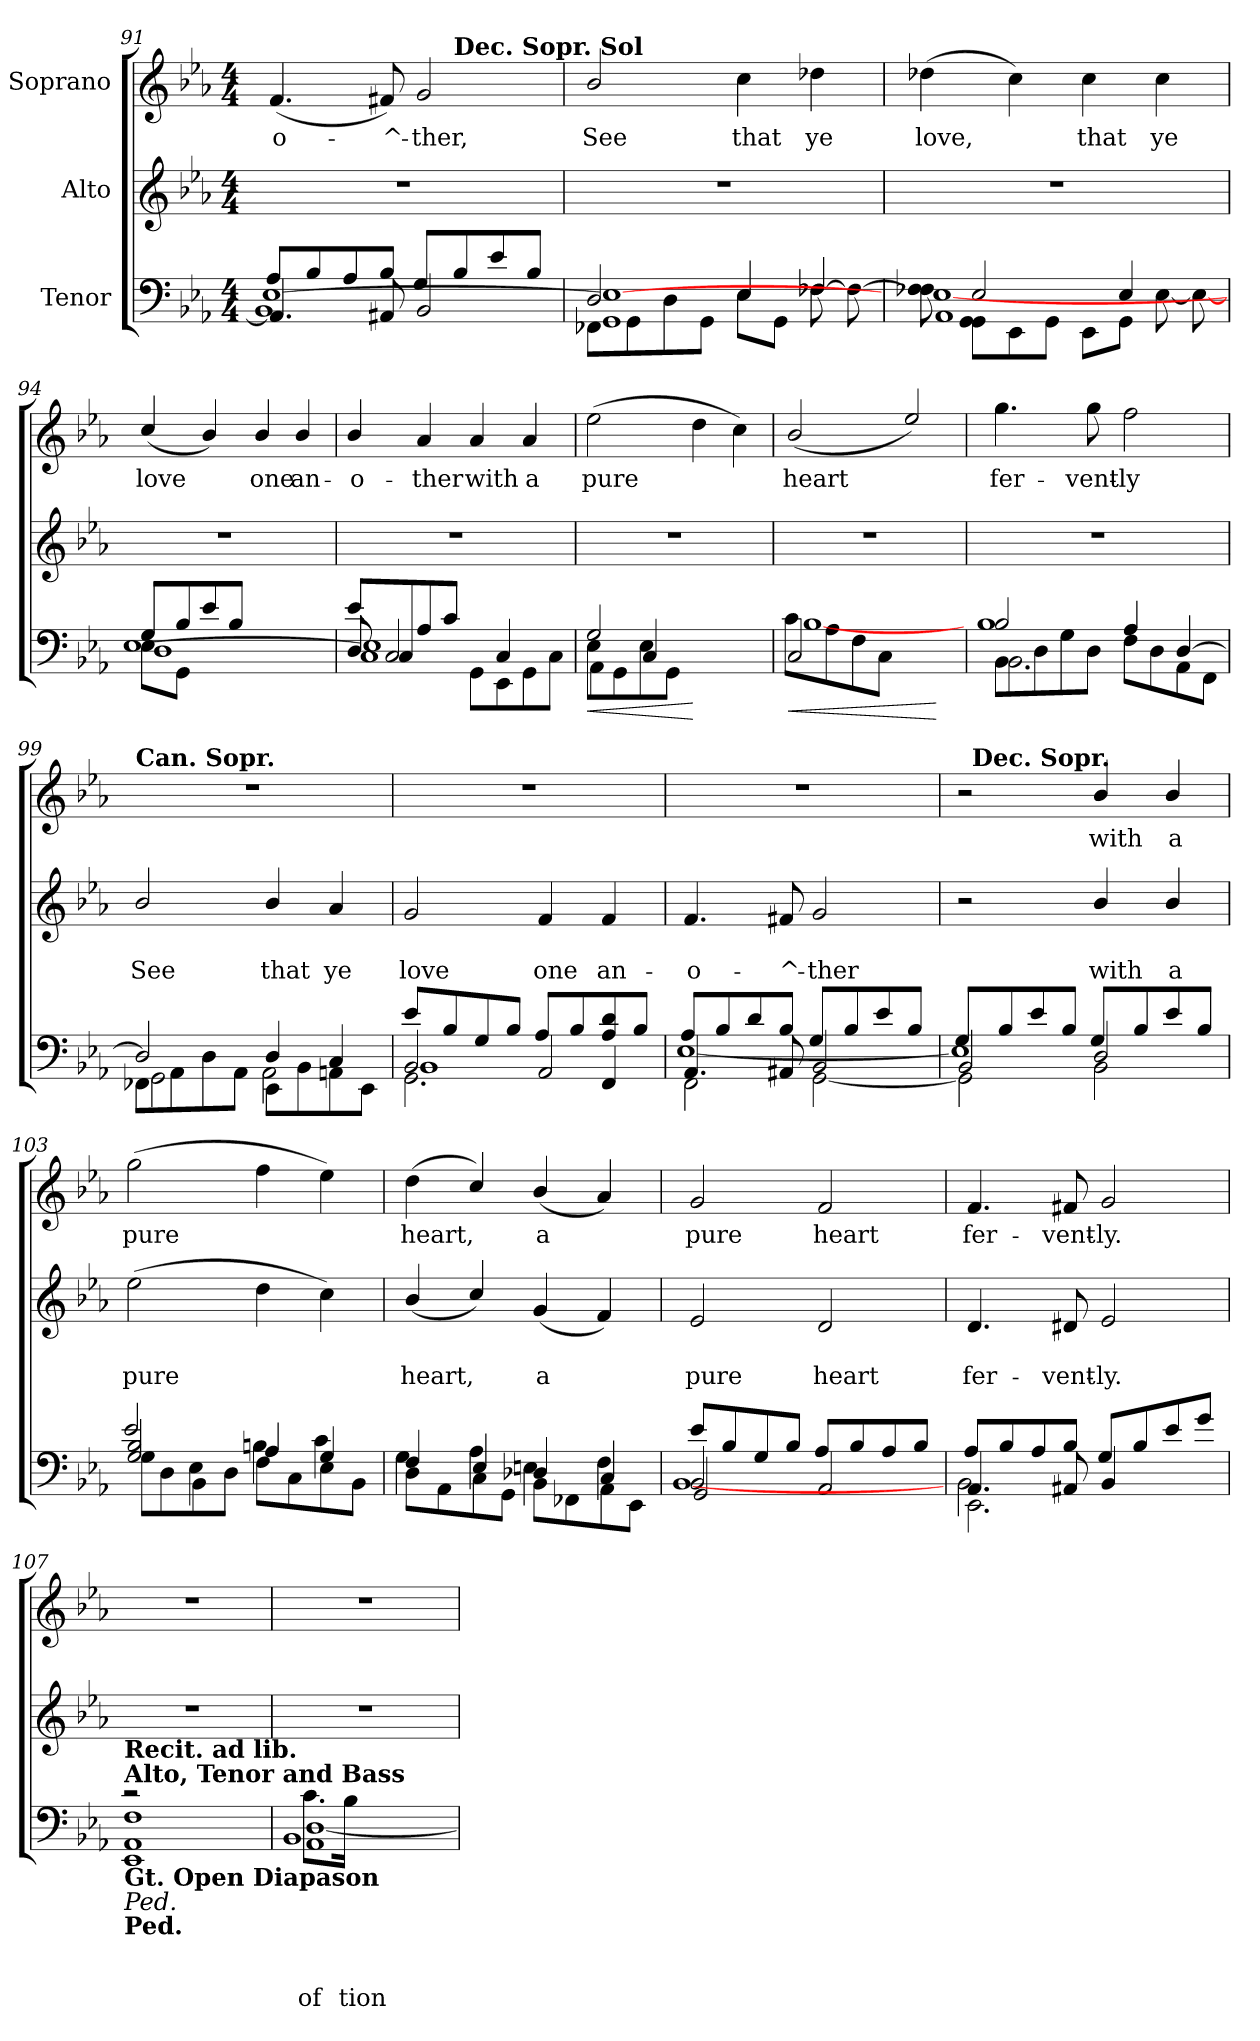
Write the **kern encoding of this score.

**kern	**text	**text	**text	**dynam	**kern	**text	**text	**kern	**text
*part3	*part3	*part3	*part3	*part3	*part2	*part2	*part2	*part1	*part1
*staff3	*staff3	*staff3	*staff3	*staff3	*staff2	*staff2	*staff2	*staff1	*staff1
*I"Tenor	*	*	*	*	*I"Alto	*	*	*I"Soprano	*
*clefF4	*	*	*	*	*clefG2	*	*	*clefG2	*
*k[b-e-a-]	*	*	*	*	*k[b-e-a-]	*	*	*k[b-e-a-]	*
*E-:	*	*	*	*	*E-:	*	*	*E-:	*
*M4/4	*	*	*	*	*M4/4	*	*	*M4/4	*
=91	=91	=91	=91	=91	=91	=91	=91	=91	=91
*^	*	*	*	*	*	*	*	*	*
*	*^	*	*	*	*	*	*	*	*	*
*	*	*^	*	*	*	*	*	*	*	*	*
!	!	!	!	!	!	!	!	!	!	!	!	!LO:LY:b
*	*	*	*	*	*	*	*	*	*	*	*^	*
4.AA-/]	8A-/L	[<1E-	1BB-	.	.	.	.	1r	.	.	(<4.f/	2ryy	-o-
.	8B-/	.	.	.	.	.	.	.	.	.	.	.	.
.	8A-/	.	.	.	.	.	.	.	.	.	.	.	.
!	!	!	!	!	!	!	!	!	!	!	!	!	!LO:LY:b
8AA#X/	8B-/J	.	.	.	.	.	.	.	.	.	8f#X/)	.	-^-
!	!	!	!	!	!	!	!	!	!	!	!	!	!LO:LY:b
2BB-/	8G/L	.	.	.	.	.	.	.	.	.	2g/	8ryy	-ther,
!	!	!	!	!	!	!	!	!	!	!	!	!LO:TX:a:B:t=Dec. Sopr. Sol	!
.	8B-/	.	.	.	.	.	.	.	.	.	.	4.ryy	.
.	8e-/	.	.	.	.	.	.	.	.	.	.	.	.
.	8B-/J	.	.	.	.	.	.	.	.	.	.	.	.
=92	=92	=92	=92	=92	=92	=92	=92	=92	=92	=92	=92	=92	=92
!	!	!	!	!	!	!	!	!	!	!	!	!	!LO:LY:b
*	*	*	*	*	*	*	*	*	*	*	*v	*v	*
2D/	8FF-X\L	1E-_	1GG	.	.	.	.	1r	.	.	2b-/	See
.	8GG\	.	.	.	.	.	.	.	.	.	.	.
.	8D\	.	.	.	.	.	.	.	.	.	.	.
.	8GG\J	.	.	.	.	.	.	.	.	.	.	.
!	!	!	!	!	!	!	!	!	!	!	!	!LO:LY:b
4E-/	8E-\L	.	.	.	.	.	.	.	.	.	4cc\	that
.	8GG\J	.	.	.	.	.	.	.	.	.	.	.
!	!	!	!	!	!	!	!	!	!	!	!	!LO:LY:b
[>8F-X\	4F-X/	.	.	.	.	.	.	.	.	.	4dd-X\	ye
8F-\_	.	.	.	.	.	.	.	.	.	.	.	.
=93	=93	=93	=93	=93	=93	=93	=93	=93	=93	=93	=93	=93
!	!	!	!	!	!	!	!	!	!	!	!	!LO:LY:b
8F-\] 8F-\	[<1E-	1AA-	8ryy	.	.	.	.	1r	.	.	(>4dd-X\	love,
2E-/	.	.	8GG\ 8GG\L	.	.	.	.	.	.	.	.	.
.	.	.	8EE-\	.	.	.	.	.	.	.	4cc\)	.
.	.	.	8GG\J	.	.	.	.	.	.	.	.	.
!	!	!	!	!	!	!	!	!	!	!	!	!LO:LY:b
.	.	.	8EE-\L	.	.	.	.	.	.	.	4cc\	that
4E-/	.	.	8GG\J	.	.	.	.	.	.	.	.	.
!	!	!	!	!	!	!	!	!	!	!	!	!LO:LY:b
.	.	.	[>8E-\	.	.	.	.	.	.	.	4cc\	ye
8ryy	.	.	8E-\_	.	.	.	.	.	.	.	.	.
!!LO:LB:g=z
=94	=94	=94	=94	=94	=94	=94	=94	=94	=94	=94	=94	=94
!	!	!	!	!	!	!	!	!	!	!	!	!LO:LY:b
8E-\L	8G/L	[<1E-	1D	.	.	.	.	1r	.	.	(<4cc/	love
8GG\J	8B-/	.	.	.	.	.	.	.	.	.	.	.
2.ryy	8e-/	.	.	.	.	.	.	.	.	.	4b-/)	.
.	8B-/J	.	.	.	.	.	.	.	.	.	.	.
!	!	!	!	!	!	!	!	!	!	!	!	!LO:LY:b
.	2ryy	.	.	.	.	.	.	.	.	.	4b-/	one
!	!	!	!	!	!	!	!	!	!	!	!	!LO:LY:b
.	.	.	.	.	.	.	.	.	.	.	4b-/	an-
=95	=95	=95	=95	=95	=95	=95	=95	=95	=95	=95	=95	=95
!	!	!	!	!	!	!	!	!	!	!	!	!LO:LY:b
8D/	8e-/L	1E-]	1C	.	.	.	.	1r	.	.	4b-/	-o-
2C/	8C/	.	.	.	.	.	.	.	.	.	.	.
!	!	!	!	!	!	!	!	!	!	!	!	!LO:LY:b
.	8A-/	.	.	.	.	.	.	.	.	.	4a-/	-ther
.	8c/J	.	.	.	.	.	.	.	.	.	.	.
!	!	!	!	!	!	!	!	!	!	!	!	!LO:LY:b
.	8GG\L	.	.	.	.	.	.	.	.	.	4a-/	with
4C/	8EE-\	.	.	.	.	.	.	.	.	.	.	.
!	!	!	!	!	!	!	!	!	!	!	!	!LO:LY:b
.	8GG\	.	.	.	.	.	.	.	.	.	4a-/	a
8ryy	8C\J	.	.	.	.	.	.	.	.	.	.	.
=96	=96	=96	=96	=96	=96	=96	=96	=96	=96	=96	=96	=96
!	!	!	!	!	!	!	!LO:HP:b	!	!	!	!	!LO:LY:b
2ryy	2G/	8E-\L	4AA-\	.	.	.	<	1r	.	.	(>2ee-\	pure
.	.	8GG\	.	.	.	.	.	.	.	.	.	.
.	.	8E-\	4C/	.	.	.	.	.	.	.	.	.
.	.	8GG\J	.	.	.	.	.	.	.	.	.	.
2ryy	2ryy	2ryy	2ryy	.	.	.	[	.	.	.	4dd\	.
.	.	.	.	.	.	.	.	.	.	.	4cc\)	.
=97	=97	=97	=97	=97	=97	=97	=97	=97	=97	=97	=97	=97
!	!	!	!	!	!	!	!LO:HP:b	!	!	!	!	!LO:LY:b
2ryy	2C/	8c\L	[>1B-	.	.	.	<	1r	.	.	(<2b-/	heart
.	.	8A-\	.	.	.	.	.	.	.	.	.	.
.	.	8F\	.	.	.	.	.	.	.	.	.	.
.	.	8C\J	.	.	.	.	.	.	.	.	.	.
2ryy	2ryy	2ryy	.	.	.	.	.	.	.	.	2ee-/)	.
*v	*v	*v	*v	*	*	*	*	*	*	*	*	*
.	.	.	.	[	.	.	.	.	.
=98	=98	=98	=98	=98	=98	=98	=98	=98	=98
*^	*	*	*	*	*	*	*	*	*
*	*^	*	*	*	*	*	*	*	*	*
*	*	*^	*	*	*	*	*	*	*	*	*
!	!	!	!	!	!	!	!	!	!	!	!	!LO:LY:b
2B-/	8BB-\L	1B-	2.BB-\	.	.	.	.	1r	.	.	4.gg\	fer-
.	8D\	.	.	.	.	.	.	.	.	.	.	.
.	8G\	.	.	.	.	.	.	.	.	.	.	.
!	!	!	!	!	!	!	!	!	!	!	!	!LO:LY:b
.	8D\J	.	.	.	.	.	.	.	.	.	8gg\	-vent-
!	!	!	!	!	!	!	!	!	!	!	!	!LO:LY:b
4A-/	8F\L	.	.	.	.	.	.	.	.	.	2ff\	-ly
.	8D\	.	.	.	.	.	.	.	.	.	.	.
[<4D/	8AA-\	.	4ryy	.	.	.	.	.	.	.	.	.
.	8FF\J	.	.	.	.	.	.	.	.	.	.	.
*	*	*v	*v	*	*	*	*	*	*	*	*	*
!!LO:LB:g=z
=99	=99	=99	=99	=99	=99	=99	=99	=99	=99	=99	=99
!	!	!	!	!	!	!	!	!	!	!LO:TX:a:B:t=Can. Sopr.	!
!	!	!	!	!	!	!	!	!	!LO:LY:b	!	!
2D/]	8FF-X\L	2GG\	.	.	.	.	2b-/	.	See	1r	.
.	8AA-\	.	.	.	.	.	.	.	.	.	.
.	8D\	.	.	.	.	.	.	.	.	.	.
.	8AA-\J	.	.	.	.	.	.	.	.	.	.
!	!	!	!	!	!	!	!	!	!LO:LY:b	!	!
8EE-\L	2AA-\	4D/	.	.	.	.	4b-/	.	that	.	.
8BB-\	.	.	.	.	.	.	.	.	.	.	.
!	!	!	!	!	!	!	!	!	!LO:LY:b	!	!
8AAn\	.	4C/	.	.	.	.	4a-/	.	ye	.	.
8EE-\J	.	.	.	.	.	.	.	.	.	.	.
=100	=100	=100	=100	=100	=100	=100	=100	=100	=100	=100	=100
*	*	*^	*	*	*	*	*	*	*	*	*
!	!	!	!	!	!	!	!	!	!	!LO:LY:b	!	!
2BB-/	2.GG\	8e-/L	1BB-	.	.	.	.	2g/	.	love	1r	.
.	.	8B-/	.	.	.	.	.	.	.	.	.	.
.	.	8G/	.	.	.	.	.	.	.	.	.	.
.	.	8B-/J	.	.	.	.	.	.	.	.	.	.
!	!	!	!	!	!	!	!	!	!	!LO:LY:b	!	!
2AA-/	.	8A-/L	.	.	.	.	.	4f/	.	one	.	.
.	.	8B-/	.	.	.	.	.	.	.	.	.	.
!	!	!	!	!	!	!	!	!	!	!LO:LY:b	!	!
.	4FF/	8A-/ 8d/	.	.	.	.	.	4f/	.	an-	.	.
.	.	8B-/J	.	.	.	.	.	.	.	.	.	.
=101	=101	=101	=101	=101	=101	=101	=101	=101	=101	=101	=101	=101
!	!	!	!	!	!	!	!	!	!	!LO:LY:b	!	!
4.AA-/	2FF\	8A-/L	[>1E-	.	.	.	.	4.f/	.	-o-	1r	.
.	.	8B-/	.	.	.	.	.	.	.	.	.	.
.	.	8d/	.	.	.	.	.	.	.	.	.	.
!	!	!	!	!	!	!	!	!	!	!LO:LY:b	!	!
8AA#X/	.	8B-/J	.	.	.	.	.	8f#X/	.	-^-	.	.
!	!	!	!	!	!	!	!	!	!	!LO:LY:b	!	!
2BB-/	[>2GG\	8G/L	.	.	.	.	.	2g/	.	-ther	.	.
.	.	8B-/	.	.	.	.	.	.	.	.	.	.
.	.	8e-/	.	.	.	.	.	.	.	.	.	.
.	.	8B-/J	.	.	.	.	.	.	.	.	.	.
=102	=102	=102	=102	=102	=102	=102	=102	=102	=102	=102	=102	=102
*	*	*	*	*	*	*	*	*	*	*	*^	*
2BB-/	2GG\]	8G/L	1E-]	.	.	.	.	2r	.	.	2r	32ryy	.
!	!	!	!	!	!	!	!	!	!	!	!	!LO:TX:a:B:t=Dec. Sopr.	!
.	.	.	.	.	.	.	.	.	.	.	.	2ryy	.
.	.	8B-/	.	.	.	.	.	.	.	.	.	.	.
.	.	8e-/	.	.	.	.	.	.	.	.	.	.	.
.	.	8B-/J	.	.	.	.	.	.	.	.	.	.	.
!	!	!	!	!	!	!	!	!	!	!LO:LY:b	!	!	!LO:LY:b
2D/	2BB-\	8G/L	.	.	.	.	.	4b-/	.	with	4b-/	.	with
.	.	.	.	.	.	.	.	.	.	.	.	4...ryy	.
.	.	8B-/	.	.	.	.	.	.	.	.	.	.	.
!	!	!	!	!	!	!	!	!	!	!LO:LY:b	!	!	!LO:LY:b
.	.	8e-/	.	.	.	.	.	4b-/	.	a	4b-/	.	a
.	.	8B-/J	.	.	.	.	.	.	.	.	.	.	.
!!LO:LB:g=z
=103	=103	=103	=103	=103	=103	=103	=103	=103	=103	=103	=103	=103	=103
!	!	!	!	!	!	!	!	!	!	!LO:LY:b	!	!	!LO:LY:b
*	*	*	*	*	*	*	*	*	*	*	*v	*v	*
2G/ 2B-/	8G\L	2e-/	4ryy	.	.	.	.	(>2ee-\	.	pure	(>2gg\	pure
.	8D\	.	.	.	.	.	.	.	.	.	.	.
.	8BB-\	.	4E-\	.	.	.	.	.	.	.	.	.
.	8D\J	.	.	.	.	.	.	.	.	.	.	.
8F\L	4Bn\	2ryy	4A-/	.	.	.	.	4dd\	.	.	4ff\	.
8C\	.	.	.	.	.	.	.	.	.	.	.	.
8E-\	4G/	.	4c\	.	.	.	.	4cc\)	.	.	4ee-\)	.
8BB-\J	.	.	.	.	.	.	.	.	.	.	.	.
*	*	*v	*v	*	*	*	*	*	*	*	*	*
=104	=104	=104	=104	=104	=104	=104	=104	=104	=104	=104	=104
!	!	!	!	!	!	!	!	!	!LO:LY:b	!	!LO:LY:b
4F/	8D\L	4G\	.	.	.	.	(<4b-/	.	heart,	(>4dd\	heart,
.	8AA-\	.	.	.	.	.	.	.	.	.	.
4A-\	8C\	4E-/	.	.	.	.	4cc/)	.	.	4cc/)	.
.	8GG\J	.	.	.	.	.	.	.	.	.	.
!	!	!	!	!	!	!	!	!	!LO:LY:b	!	!LO:LY:b
4D-X/	8BB-\L	4En\	.	.	.	.	(<4g/	.	a	(<4b-/	a
.	8FF-X\	.	.	.	.	.	.	.	.	.	.
4F\	8AA-\	4C/	.	.	.	.	4f/)	.	.	4a-/)	.
.	8EE-\J	.	.	.	.	.	.	.	.	.	.
=105	=105	=105	=105	=105	=105	=105	=105	=105	=105	=105	=105
*	*	*^	*	*	*	*	*	*	*	*	*
!	!	!	!	!	!	!	!	!	!	!LO:LY:b	!	!LO:LY:b
2BB-/	2GG/	8e-/L	[>1BB-	.	.	.	.	2e-/	.	pure	2g/	pure
.	.	8B-/	.	.	.	.	.	.	.	.	.	.
.	.	8G/	.	.	.	.	.	.	.	.	.	.
.	.	8B-/J	.	.	.	.	.	.	.	.	.	.
!	!	!	!	!	!	!	!	!	!	!LO:LY:b	!	!LO:LY:b
2AA-/	8A-/L	2ryy	.	.	.	.	.	2d/	.	heart	2f/	heart
.	8B-/	.	.	.	.	.	.	.	.	.	.	.
.	8A-/	.	.	.	.	.	.	.	.	.	.	.
.	8B-/J	.	.	.	.	.	.	.	.	.	.	.
=106	=106	=106	=106	=106	=106	=106	=106	=106	=106	=106	=106	=106
!	!	!	!	!	!	!	!	!	!	!LO:LY:b	!	!LO:LY:b
4.AA-/	8A-/L	2.BB-\	2.EE-\	.	.	.	.	4.d/	.	fer-	4.f/	fer-
.	8B-/	.	.	.	.	.	.	.	.	.	.	.
.	8A-/	.	.	.	.	.	.	.	.	.	.	.
!	!	!	!	!	!	!	!	!	!	!LO:LY:b	!	!LO:LY:b
8AA#X/	8B-/J	.	.	.	.	.	.	8d#X/	.	-vent-	8f#X/	-vent-
!	!	!	!	!	!	!	!	!	!	!LO:LY:b	!	!LO:LY:b
4BB-/	8G/L	.	.	.	.	.	.	2e-/	.	-ly.	2g/	-ly.
.	8B-/	.	.	.	.	.	.	.	.	.	.	.
4ryy	8e-/	4ryy	4ryy	.	.	.	.	.	.	.	.	.
.	8g/J	.	.	.	.	.	.	.	.	.	.	.
!!LO:LB:g=z
=107	=107	=107	=107	=107	=107	=107	=107	=107	=107	=107	=107	=107
*	*	*	*	*	*	*	*	*	*	*	*MM110	*
!LO:TX:a:B:t=Alto, Tenor and Bass	!	!	!	!	!	!	!	!	!	!	!	!
!LO:TX:a:B:t=Recit. ad lib.	!	!	!	!	!	!	!	!	!	!	!	!
!LO:TX:b:B:t=Gt. Open Diapason	!	!	!	!	!	!	!	!	!	!	!	!
!LO:TX:b:i:t=Ped.	!	!	!	!	!	!	!	!	!	!	!	!
!LO:TX:b:B:t=Ped.	!	!	!	!	!	!	!	!	!	!	!	!
2rc	1AA-	1EE-	1F	.	.	.	.	1r	.	.	1r	.
2ryy	.	.	.	.	.	.	.	.	.	.	.	.
=108	=108	=108	=108	=108	=108	=108	=108	=108	=108	=108	=108	=108
*	*	*	*	*	*	*	*	*	*	*	*MM100	*
!	!	!	!	!	!	!LO:LY:b	!	!	!	!	!	!
8.c\L	[>1D	1AA-	1BB-	.	.	of	.	1r	.	.	1r	.
!	!	!	!	!	!	!LO:LY:b	!	!	!	!	!	!
16B-\Jk	.	.	.	.	.	tion	.	.	.	.	.	.
2.ryy	.	.	.	.	.	.	.	.	.	.	.	.
*v	*v	*v	*v	*	*	*	*	*	*	*	*	*
=	=	=	=	=	=	=	=	=	=
*-	*-	*-	*-	*-	*-	*-	*-	*-	*-
